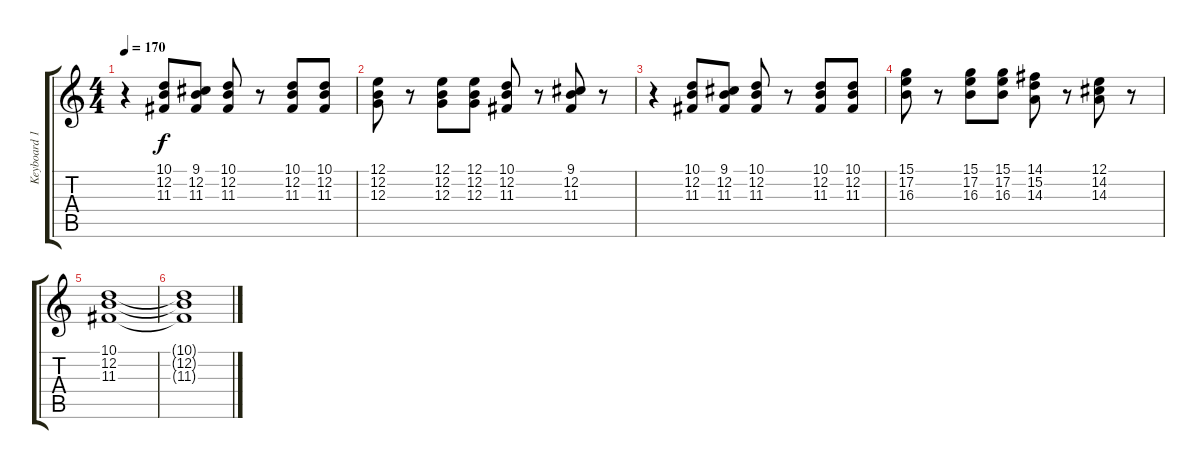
\track ("Keyboard 1." "Keyboard 1") {instrument stringensemble1}
\staff {score tabs}
\tuning (E4 B3 G3 D3 A2 E2) {hide}
\ts (4 4)
\tempo 170
\clef g2
\ks c
r.4{dy f} (10.1 12.2 11.3).8 (9.1 12.2 11.3).8 (10.1 12.2 11.3).8 r.8 (10.1 12.2 11.3).8 (10.1 12.2 11.3).8 |
(12.1 12.2 12.3).8 r.8 (12.1 12.2 12.3).8 (12.1 12.2 12.3).8 (10.1 12.2 11.3).8 r.8 (9.1 12.2 11.3).8 r.8 |
r.4 (10.1 12.2 11.3).8 (9.1 12.2 11.3).8 (10.1 12.2 11.3).8 r.8 (10.1 12.2 11.3).8 (10.1 12.2 11.3).8 |
(15.1 17.2 16.3).8 r.8 (15.1 17.2 16.3).8 (15.1 17.2 16.3).8 (14.1 15.2 14.3).8 r.8 (12.1 14.2 14.3).8 r.8 |
(10.1 12.2 11.3).1 |
(10.1{t} 12.2{t} 11.3{t}).1
